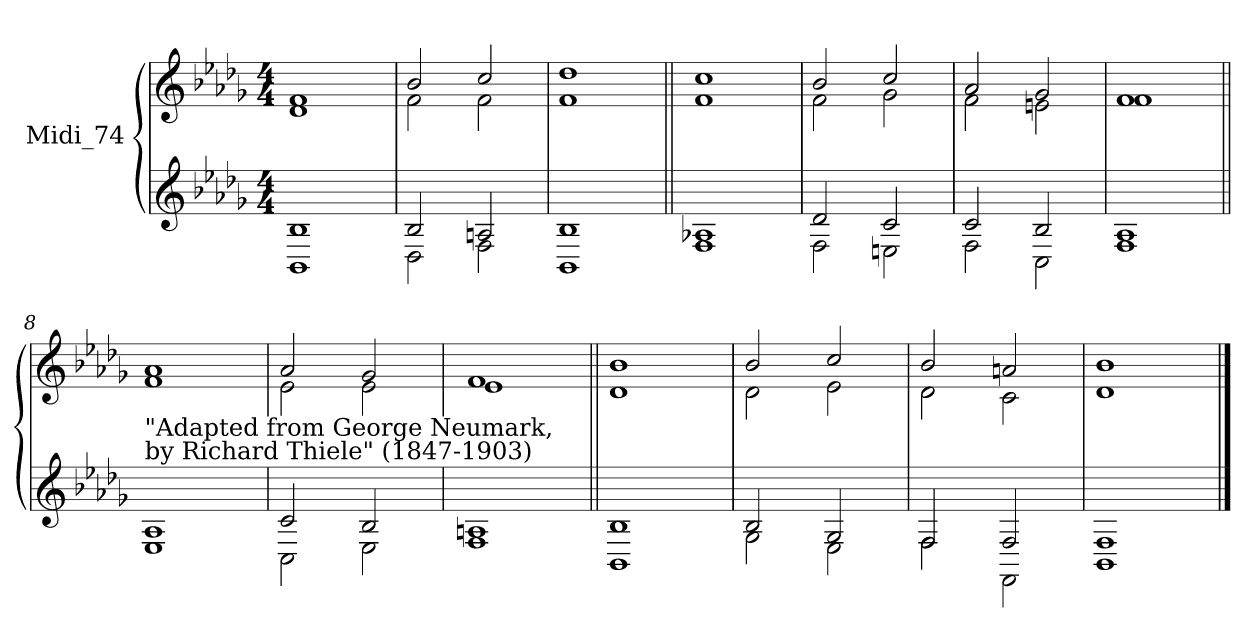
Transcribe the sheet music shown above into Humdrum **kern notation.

**kern	**kern
*part2	*part1
*staff2	*staff1
*I"Midi_74	*I"Midi_74
*clefG2	*clefG2
*k[b-e-a-d-g-]	*k[b-e-a-d-g-]
*D-:	*D-:
*M4/4	*M4/4
=1	=1
*^	*^
1B-/	1BB-\	1f/	1d-\
=2	=2	=2	=2
2B-/	2D-\	2b-/	2f\
2An/	2F\	2cc/	2f\
=3	=3	=3	=3
1B-/	1BB-\	1dd-/	1f\
=4||	=4||	=4||	=4||
1A-X/	1F\	1cc/	1f\
=5	=5	=5	=5
2d-/	2F\	2b-/	2f\
2c/	2En\	2cc/	2g-\
=6	=6	=6	=6
2c/	2F\	2a-/	2f\
2B-/	2C\	2g-/	2en\
=7	=7	=7	=7
1A-/	1F\	1f/	1f\
=8||	=8||	=8||	=8||
!LO:TX:a:t="Adapted from George Neumark,\nby Richard Thiele" (1847-1903)	!	!	!
1A-/	1E-\	1a-/	1f\
=9	=9	=9	=9
2c/	2C\	2a-/	2e-\
2B-/	2E-\	2g-/	2e-\
=10	=10	=10	=10
1An/	1F\	1f/	1e-\
=11||	=11||	=11||	=11||
1B-/	1BB-\	1b-/	1d-\
=12	=12	=12	=12
2B-/	2G-\	2b-/	2d-\
2G-/	2E-\	2cc/	2e-\
=13	=13	=13	=13
2F/	2F\	2b-/	2d-\
2F/	2FF\	2an/	2c\
=14	=14	=14	=14
1F/	1BB-\	1b-/	1d-\
*v	*v	*	*
*	*v	*v
==	==
*-	*-
